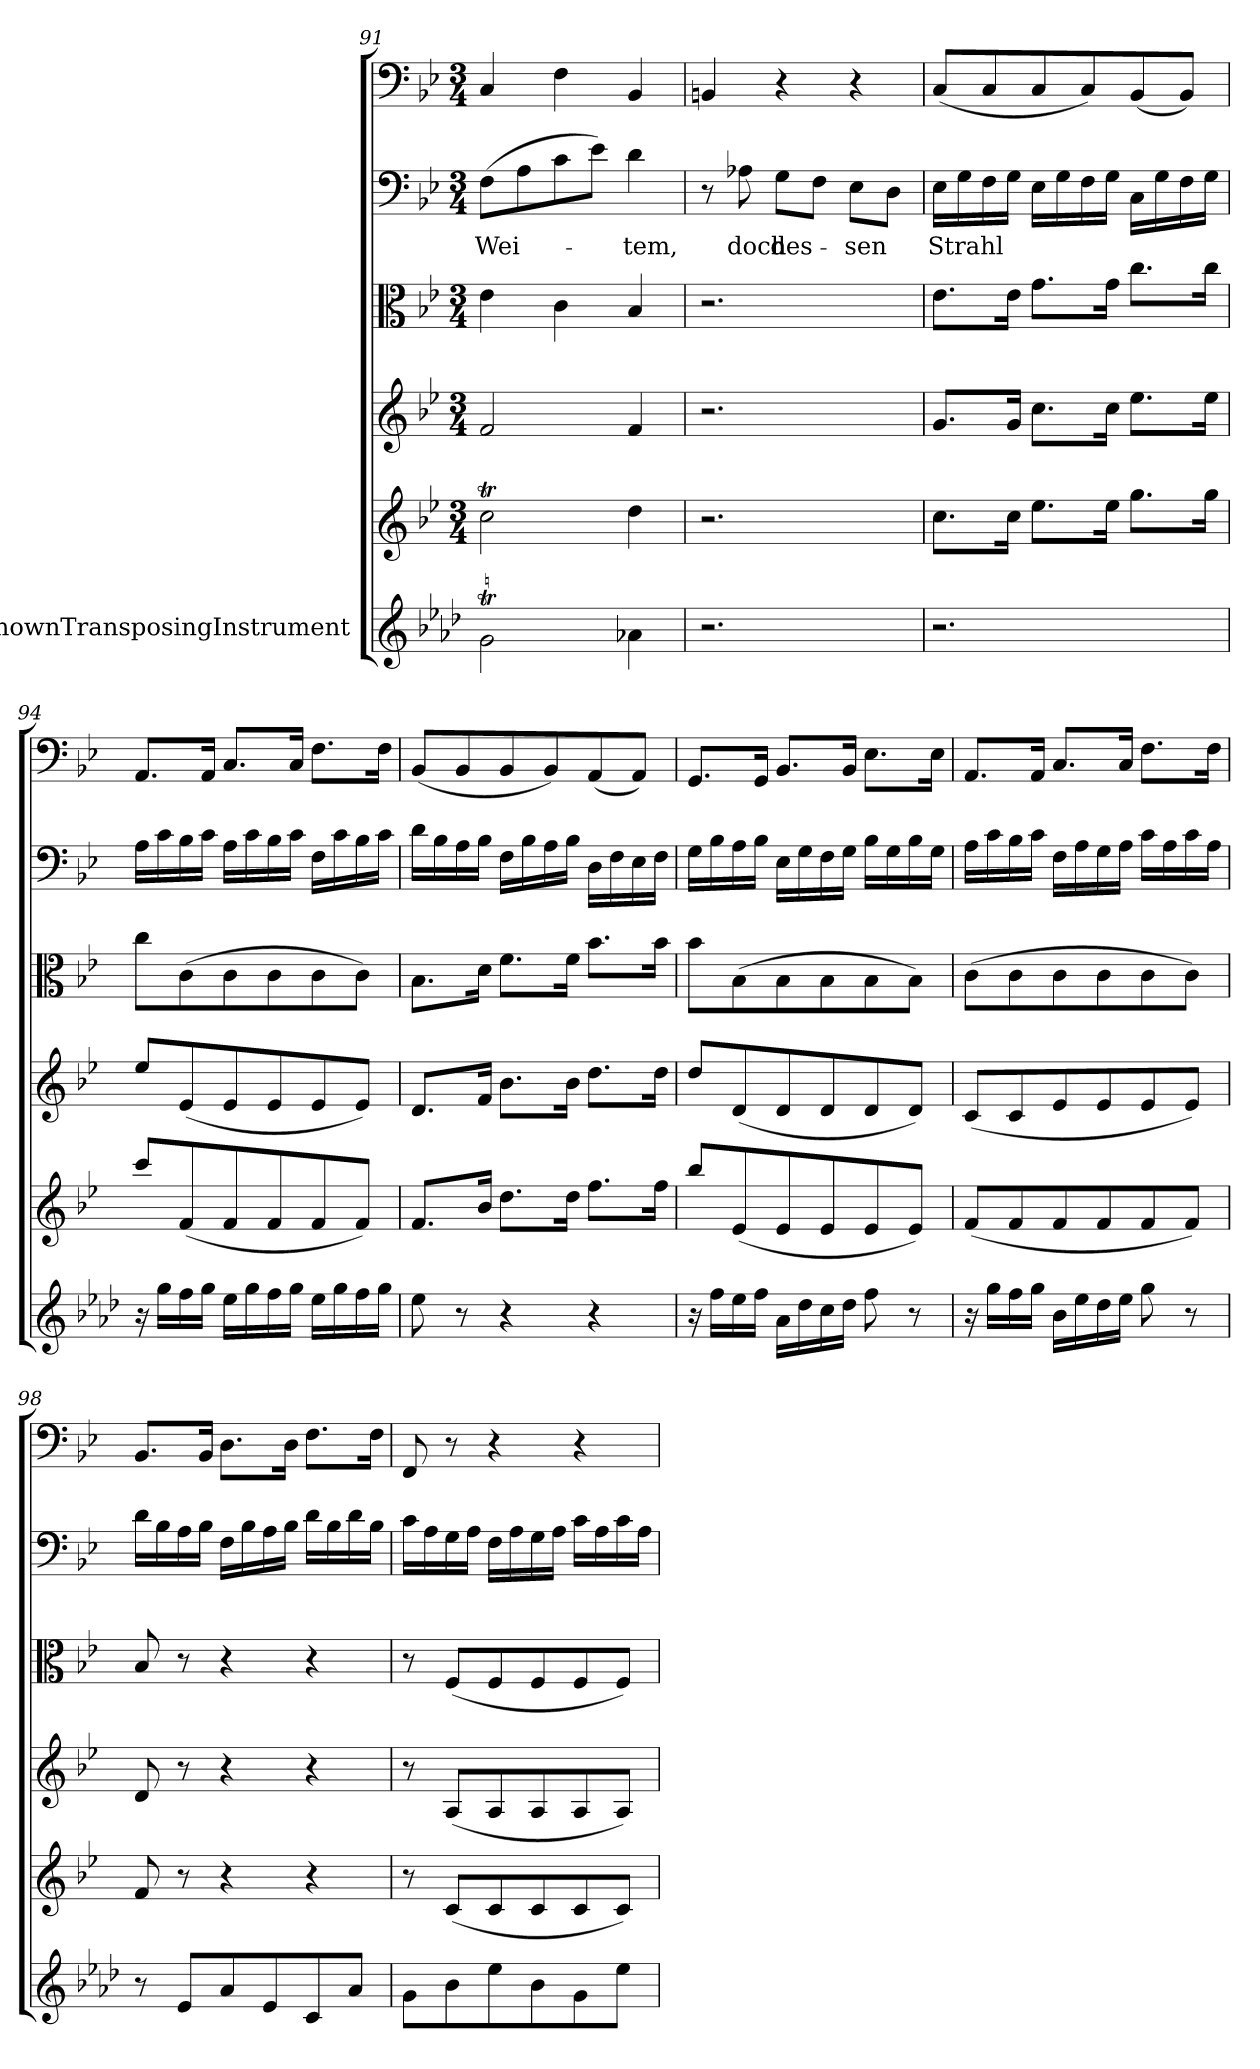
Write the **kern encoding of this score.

**kern	**kern	**kern	**kern	**kern	**text	**kern
*part6	*part5	*part4	*part3	*part2	*part2	*part1
*staff6	*staff5	*staff4	*staff3	*staff2	*staff2	*staff1
*I"UnknownTransposingInstrument	*	*	*	*	*	*
*clefG2	*clefG2	*clefG2	*clefC3	*clefF4	*	*clefF4
*ITrd-1c-2	*	*	*	*	*	*
*k[b-e-]	*k[b-e-]	*k[b-e-]	*k[b-e-]	*k[b-e-]	*	*k[b-e-]
*	*M3/4	*M3/4	*M3/4	*M3/4	*	*M3/4
=91	=91	=91	=91	=91	=91	=91
2aT\	2ccT\	2f/	4e-\	(8F\L	Wei-	4C/
.	.	.	.	8A\	.	.
.	.	.	4c\	8c\	.	4F\
.	.	.	.	8e-\J)	.	.
4b-X\	4dd\	4f/	4B-/	4d\	-tem,	4BB-/
=92	=92	=92	=92	=92	=92	=92
2.r	2.r	2.r	2.r	8r	.	4BBn/
.	.	.	.	8A-X\	doch	.
.	.	.	.	8G\L	des-	4r
.	.	.	.	8F\J	.	.
.	.	.	.	8E-\L	-sen	4r
.	.	.	.	8D\J	.	.
=93	=93	=93	=93	=93	=93	=93
2.r	8.cc\L	8.g/L	8.e-\L	16E-\LL	Strahl	(8C/L
.	.	.	.	16G\	.	.
.	.	.	.	16F\	.	8C/
.	16cc\Jk	16g/Jk	16e-\Jk	16G\JJ	.	.
.	8.ee-\L	8.cc\L	8.g\L	16E-\LL	.	8C/
.	.	.	.	16G\	.	.
.	.	.	.	16F\	.	8C/)
.	16ee-\Jk	16cc\Jk	16g\Jk	16G\JJ	.	.
.	8.gg\L	8.ee-\L	8.cc\L	16C\LL	.	(8BB-/
.	.	.	.	16G\	.	.
.	.	.	.	16F\	.	8BB-/J)
.	16gg\Jk	16ee-\Jk	16cc\Jk	16G\JJ	.	.
=94	=94	=94	=94	=94	=94	=94
16r	8ccc/L	8ee-/L	8cc\L	16A\LL	.	8.AA/L
16aa\LL	.	.	.	16c\	.	.
16gg\	(8f/	(8e-/	(8c\	16B-\	.	.
16aa\JJ	.	.	.	16c\JJ	.	16AA/Jk
16ff\LL	8f/	8e-/	8c\	16A\LL	.	8.C/L
16aa\	.	.	.	16c\	.	.
16gg\	8f/	8e-/	8c\	16B-\	.	.
16aa\JJ	.	.	.	16c\JJ	.	16C/Jk
16ff\LL	8f/	8e-/	8c\	16F\LL	.	8.F\L
16aa\	.	.	.	16c\	.	.
16gg\	8f/J)	8e-/J)	8c\J)	16B-\	.	.
16aa\JJ	.	.	.	16c\JJ	.	16F\Jk
=95	=95	=95	=95	=95	=95	=95
8ff\	8.f/L	8.d/L	8.B-\L	16d\LL	.	(8BB-/L
.	.	.	.	16B-\	.	.
8r	.	.	.	16A\	.	8BB-/
.	16b-/Jk	16f/Jk	16d\Jk	16B-\JJ	.	.
4r	8.dd\L	8.b-\L	8.f\L	16F\LL	.	8BB-/
.	.	.	.	16B-\	.	.
.	.	.	.	16A\	.	8BB-/)
.	16dd\Jk	16b-\Jk	16f\Jk	16B-\JJ	.	.
4r	8.ff\L	8.dd\L	8.b-\L	16D\LL	.	(8AA/
.	.	.	.	16F\	.	.
.	.	.	.	16E-\	.	8AA/J)
.	16ff\Jk	16dd\Jk	16b-\Jk	16F\JJ	.	.
=96	=96	=96	=96	=96	=96	=96
16r	8bb-/L	8dd/L	8b-\L	16G\LL	.	8.GG/L
16gg\LL	.	.	.	16B-\	.	.
16ff\	(8e-/	(8d/	(8B-\	16A\	.	.
16gg\JJ	.	.	.	16B-\JJ	.	16GG/Jk
16b-\LL	8e-/	8d/	8B-\	16E-\LL	.	8.BB-/L
16ee-\	.	.	.	16G\	.	.
16dd\	8e-/	8d/	8B-\	16F\	.	.
16ee-\JJ	.	.	.	16G\JJ	.	16BB-/Jk
8gg\	8e-/	8d/	8B-\	16B-\LL	.	8.E-\L
.	.	.	.	16G\	.	.
8r	8e-/J)	8d/J)	8B-\J)	16B-\	.	.
.	.	.	.	16G\JJ	.	16E-\Jk
=97	=97	=97	=97	=97	=97	=97
16r	(8f/L	(8c/L	(8c\L	16A\LL	.	8.AA/L
16aa\LL	.	.	.	16c\	.	.
16gg\	8f/	8c/	8c\	16B-\	.	.
16aa\JJ	.	.	.	16c\JJ	.	16AA/Jk
16cc\LL	8f/	8e-/	8c\	16F\LL	.	8.C/L
16ff\	.	.	.	16A\	.	.
16ee-\	8f/	8e-/	8c\	16G\	.	.
16ff\JJ	.	.	.	16A\JJ	.	16C/Jk
8aa\	8f/	8e-/	8c\	16c\LL	.	8.F\L
.	.	.	.	16A\	.	.
8r	8f/J)	8e-/J)	8c\J)	16c\	.	.
.	.	.	.	16A\JJ	.	16F\Jk
=98	=98	=98	=98	=98	=98	=98
8r	8f/	8d/	8B-/	16d\LL	.	8.BB-/L
.	.	.	.	16B-\	.	.
8f/L	8r	8r	8r	16A\	.	.
.	.	.	.	16B-\JJ	.	16BB-/Jk
8b-/	4r	4r	4r	16F\LL	.	8.D\L
.	.	.	.	16B-\	.	.
8f/	.	.	.	16A\	.	.
.	.	.	.	16B-\JJ	.	16D\Jk
8d/	4r	4r	4r	16d\LL	.	8.F\L
.	.	.	.	16B-\	.	.
8b-/J	.	.	.	16d\	.	.
.	.	.	.	16B-\JJ	.	16F\Jk
=99	=99	=99	=99	=99	=99	=99
8a\L	8r	8r	8r	16c\LL	.	8FF/
.	.	.	.	16A\	.	.
8cc\	(8c/L	(8A/L	(8F/L	16G\	.	8r
.	.	.	.	16A\JJ	.	.
8ff\	8c/	8A/	8F/	16F\LL	.	4r
.	.	.	.	16A\	.	.
8cc\	8c/	8A/	8F/	16G\	.	.
.	.	.	.	16A\JJ	.	.
8a\	8c/	8A/	8F/	16c\LL	.	4r
.	.	.	.	16A\	.	.
8ff\J	8c/J)	8A/J)	8F/J)	16c\	.	.
.	.	.	.	16A\JJ	.	.
=	=	=	=	=	=	=
*-	*-	*-	*-	*-	*-	*-
